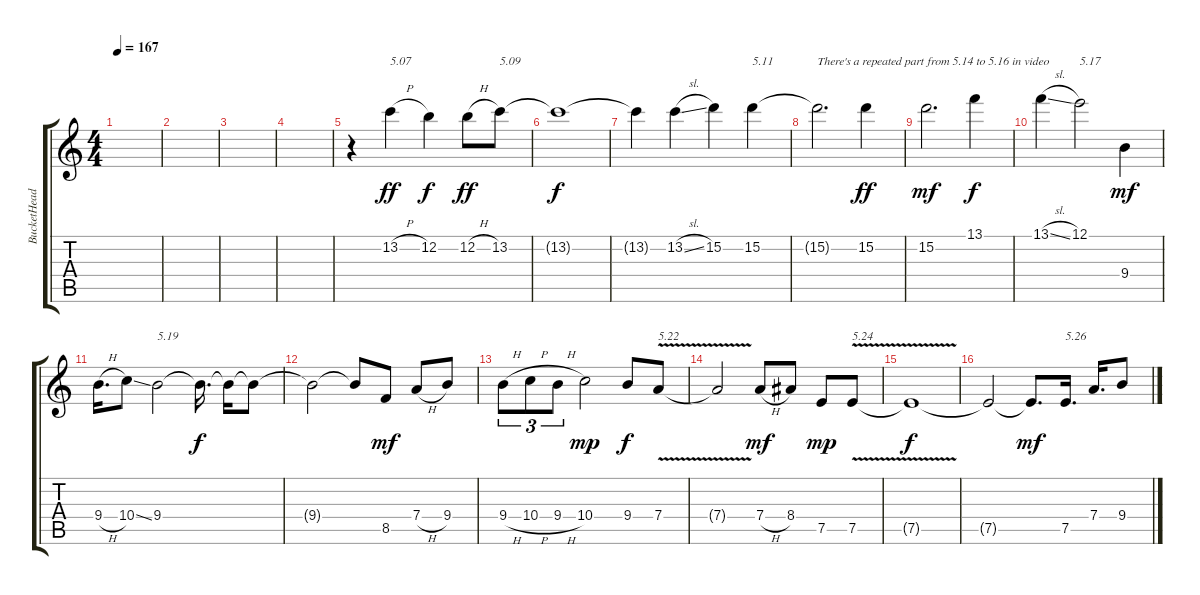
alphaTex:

\track ("BucketHead" "BucketHead") {instrument acousticguitarnylon}
\staff {score tabs}
\tuning (E4 B3 G3 D3 A2 E2) {hide}
\ts (4 4)
\tempo 167
\clef g2
\ks c
|
|
|
|
r.4 13.2{h}.4{txt "5.07" dy ff} 12.2.4{dy f} 12.2{h}.8{dy ff} 13.2.8{txt "5.09"} |
13.2{t}.1{dy f} |
13.2{t}.4 13.2{sl}.4 15.2.4 15.2.4{txt "5.11"} |
15.2{t}.2{d txt "There's a repeated part from 5.14 to 5.16 in video"} 15.2.4{dy ff} |
15.2.2{d dy mf} 13.1.4{dy f} |
13.1{sl}.4 12.1.2{txt "5.17"} 9.4.4{dy mf} |
9.4{h}.16{d} 10.4{ss}.8 9.4.2{txt "5.19"} 9.4{t}.16{d dy f} 9.4{t}.16 9.4{t}.8 |
9.4{t}.2 9.4{t}.8 8.5.8{dy mf} 7.4{h}.8 9.4.8 |
9.4{h}.8{tu (3 2)} 10.4{h}.8{tu (3 2)} 9.4{h}.8{tu (3 2)} 10.4.2{dy mp} 9.4.8{dy f} 7.4{v}.8{txt "5.22"} |
7.4{t}.2 7.4{h}.8{dy mf} 8.4.8 7.5.8{dy mp} 7.5{v}.8{txt "5.24"} |
7.5{t}.1{dy f} |
7.5{t}.2 7.5{t}.8{d dy mf} 7.5.16{d txt "5.26"} 7.4.16{d} 9.4.8
